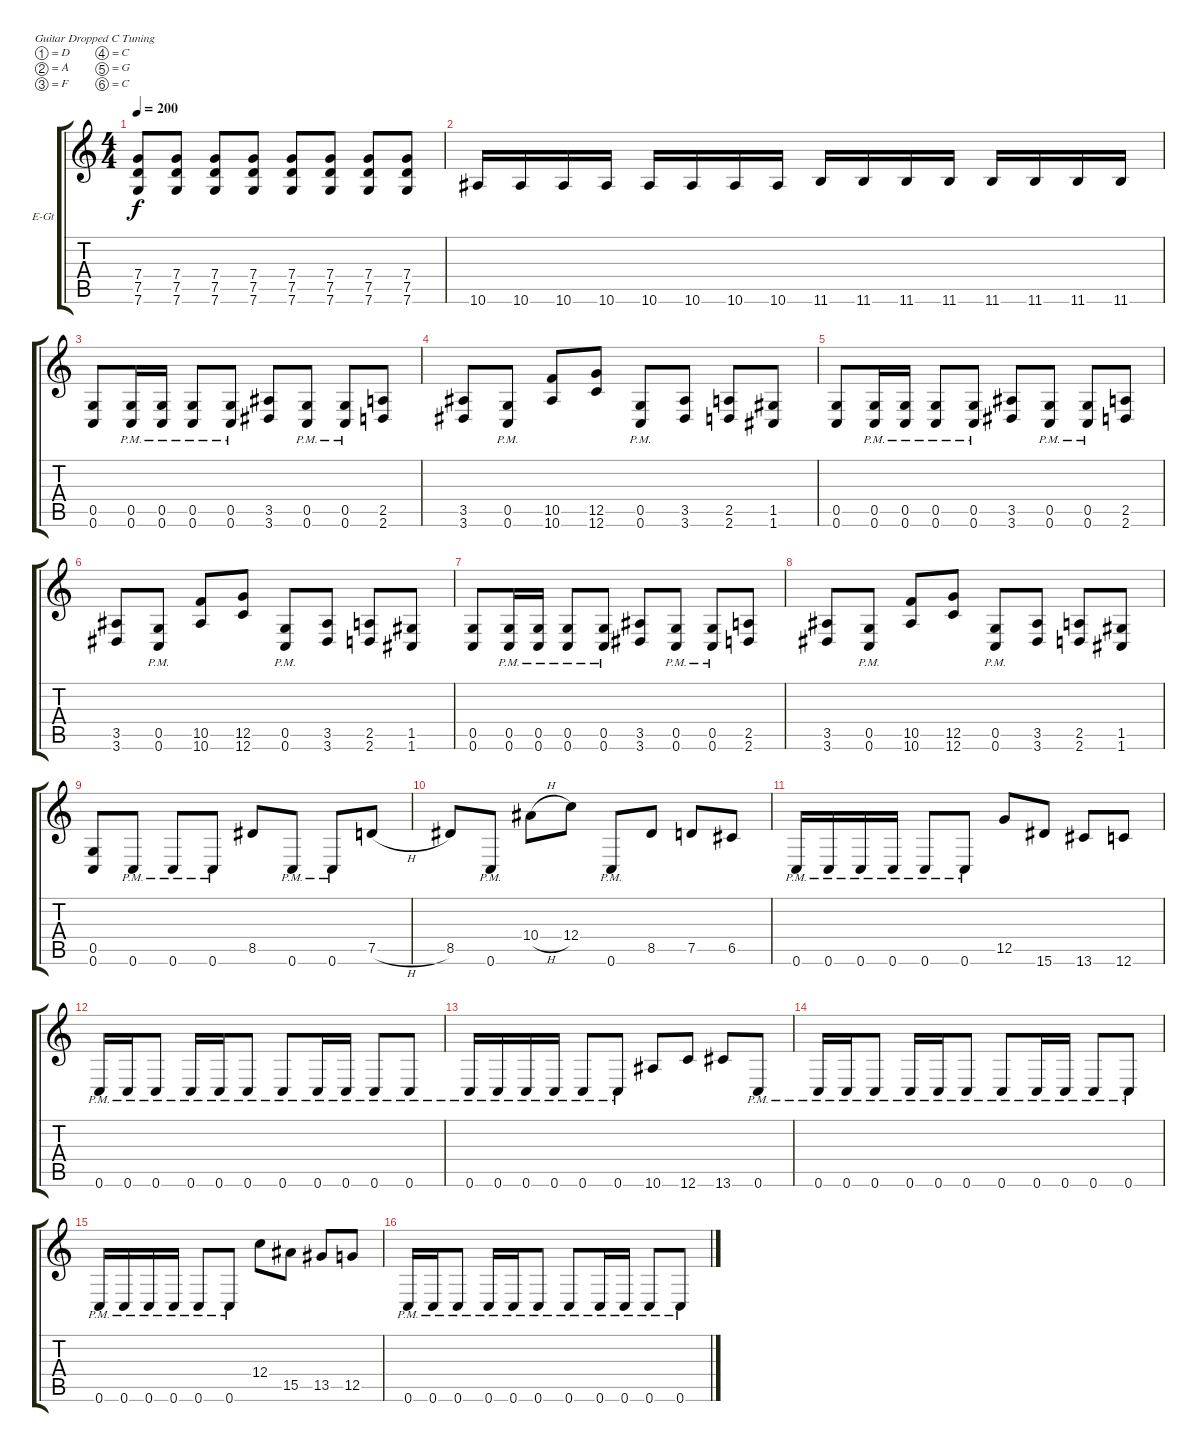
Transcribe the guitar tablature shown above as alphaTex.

\bracketExtendMode groupsimilarinstruments
\firstSystemTrackNameOrientation horizontal
\otherSystemsTrackNameOrientation horizontal
\track ("Jinxx" "E-Gt") {instrument overdrivenguitar}
\staff {score tabs}
\tuning (D4 A3 F3 C3 G2 C2)
\ts (4 4)
\tempo 200
\clef g2
\ks c
(7.4 7.5 7.6).8{dy f} (7.4 7.5 7.6).8 (7.4 7.5 7.6).8 (7.4 7.5 7.6).8 (7.4 7.5 7.6).8 (7.4 7.5 7.6).8 (7.4 7.5 7.6).8 (7.4 7.5 7.6).8 |
10.6.16 10.6.16 10.6.16 10.6.16 10.6.16 10.6.16 10.6.16 10.6.16 11.6.16 11.6.16 11.6.16 11.6.16 11.6.16 11.6.16 11.6.16 11.6.16 |
(0.5 0.6).8 (0.5{pm} 0.6{pm}).16 (0.5{pm} 0.6{pm}).16 (0.5{pm} 0.6{pm}).8 (0.5{pm} 0.6{pm}).8 (3.5 3.6).8 (0.5{pm} 0.6{pm}).8 (0.5{pm} 0.6{pm}).8 (2.5 2.6).8 |
(3.5 3.6).8 (0.5{pm} 0.6{pm}).8 (10.5 10.6).8 (12.5 12.6).8 (0.5{pm} 0.6{pm}).8 (3.5 3.6).8 (2.5 2.6).8 (1.5 1.6).8 |
(0.5 0.6).8 (0.5{pm} 0.6{pm}).16 (0.5{pm} 0.6{pm}).16 (0.5{pm} 0.6{pm}).8 (0.5{pm} 0.6{pm}).8 (3.5 3.6).8 (0.5{pm} 0.6{pm}).8 (0.5{pm} 0.6{pm}).8 (2.5 2.6).8 |
(3.5 3.6).8 (0.5{pm} 0.6{pm}).8 (10.5 10.6).8 (12.5 12.6).8 (0.5{pm} 0.6{pm}).8 (3.5 3.6).8 (2.5 2.6).8 (1.5 1.6).8 |
(0.5 0.6).8 (0.5{pm} 0.6{pm}).16 (0.5{pm} 0.6{pm}).16 (0.5{pm} 0.6{pm}).8 (0.5{pm} 0.6{pm}).8 (3.5 3.6).8 (0.5{pm} 0.6{pm}).8 (0.5{pm} 0.6{pm}).8 (2.5 2.6).8 |
(3.5 3.6).8 (0.5{pm} 0.6{pm}).8 (10.5 10.6).8 (12.5 12.6).8 (0.5{pm} 0.6{pm}).8 (3.5 3.6).8 (2.5 2.6).8 (1.5 1.6).8 |
(0.5 0.6).8 0.6{pm}.8 0.6{pm}.8 0.6{pm}.8 8.5.8 0.6{pm}.8 0.6{pm}.8 7.5{h}.8 |
8.5.8 0.6{pm}.8 10.4{h}.8 12.4.8 0.6{pm}.8 8.5.8 7.5.8 6.5.8 |
0.6{pm}.16 0.6{pm}.16 0.6{pm}.16 0.6{pm}.16 0.6{pm}.8 0.6{pm}.8 12.5.8 15.6.8 13.6.8 12.6.8 |
0.6{pm}.16 0.6{pm}.16 0.6{pm}.8 0.6{pm}.16 0.6{pm}.16 0.6{pm}.8 0.6{pm}.8 0.6{pm}.16 0.6{pm}.16 0.6{pm}.8 0.6{pm}.8 |
0.6{pm}.16 0.6{pm}.16 0.6{pm}.16 0.6{pm}.16 0.6{pm}.8 0.6{pm}.8 10.6.8 12.6.8 13.6.8 0.6{pm}.8 |
0.6{pm}.16 0.6{pm}.16 0.6{pm}.8 0.6{pm}.16 0.6{pm}.16 0.6{pm}.8 0.6{pm}.8 0.6{pm}.16 0.6{pm}.16 0.6{pm}.8 0.6{pm}.8 |
0.6{pm}.16 0.6{pm}.16 0.6{pm}.16 0.6{pm}.16 0.6{pm}.8 0.6{pm}.8 12.4.8 15.5.8 13.5.8 12.5.8 |
0.6{pm}.16 0.6{pm}.16 0.6{pm}.8 0.6{pm}.16 0.6{pm}.16 0.6{pm}.8 0.6{pm}.8 0.6{pm}.16 0.6{pm}.16 0.6{pm}.8 0.6{pm}.8
